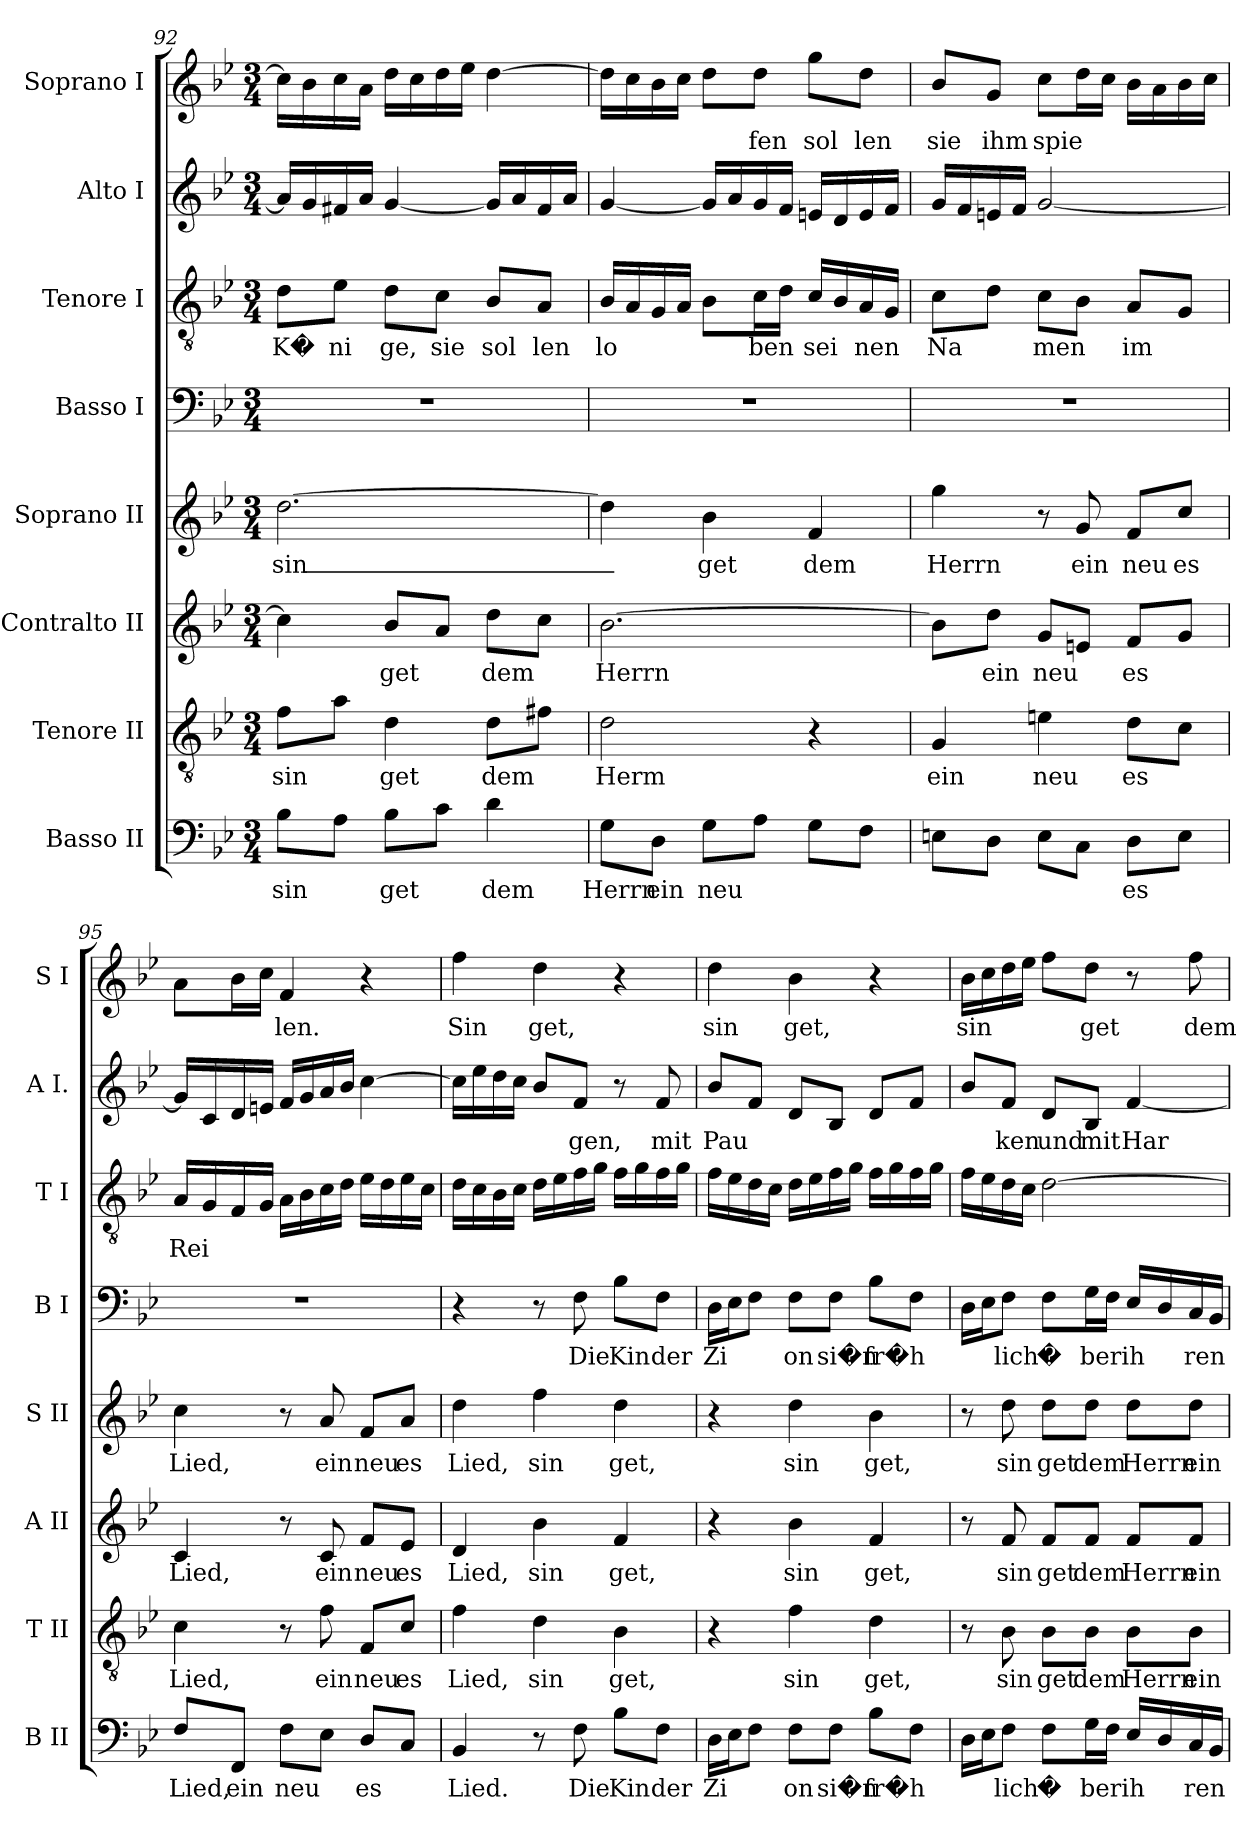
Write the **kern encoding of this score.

**kern	**text	**kern	**text	**kern	**text	**kern	**text	**kern	**text	**kern	**text	**kern	**text	**kern	**text
*part8	*part8	*part7	*part7	*part6	*part6	*part5	*part5	*part4	*part4	*part3	*part3	*part2	*part2	*part1	*part1
*staff8	*staff8	*staff7	*staff7	*staff6	*staff6	*staff5	*staff5	*staff4	*staff4	*staff3	*staff3	*staff2	*staff2	*staff1	*staff1
*I"Basso II	*	*I"Tenore II	*	*I"Contralto II	*	*I"Soprano II	*	*I"Basso I	*	*I"Tenore I	*	*I"Alto I	*	*I"Soprano I	*
*I'B II	*	*I'T II	*	*I'A II	*	*I'S II	*	*I'B I	*	*I'T I	*	*I'A I.	*	*I'S I	*
!!LO:PB:g=z
*clefF4	*	*clefGv2	*	*clefG2	*	*clefG2	*	*clefF4	*	*clefGv2	*	*clefG2	*	*clefG2	*
*k[b-e-]	*	*k[b-e-]	*	*k[b-e-]	*	*k[b-e-]	*	*k[b-e-]	*	*k[b-e-]	*	*k[b-e-]	*	*k[b-e-]	*
*M3/4	*	*M3/4	*	*M3/4	*	*M3/4	*	*M3/4	*	*M3/4	*	*M3/4	*	*M3/4	*
=92	=92	=92	=92	=92	=92	=92	=92	=92	=92	=92	=92	=92	=92	=92	=92
!	!LO:LY:b	!	!LO:LY:b	!	!	!	!LO:LY:b	!	!	!	!LO:LY:b	!	!	!	!
8B-\L	sin	8f\L	sin	4cc\]	.	[2.dd\	sin_	2.r	.	8d\L	K�	16a/LL]	.	16cc\LL]	.
.	.	.	.	.	.	.	.	.	.	.	.	16g/	.	16b-\	.
!	!	!	!	!	!	!	!	!	!	!	!LO:LY:b	!	!	!	!
8A\J	.	8a\J	.	.	.	.	.	.	.	8e-\J	ni	16f#X/	.	16cc\	.
.	.	.	.	.	.	.	.	.	.	.	.	16a/JJ	.	16a\JJ	.
!	!LO:LY:b	!	!LO:LY:b	!	!LO:LY:b	!	!	!	!	!	!LO:LY:b	!	!	!	!
8B-\L	get	4d\	get	8b-/L	get	.	.	.	.	8d\L	ge,	[4g/	.	16dd\LL	.
.	.	.	.	.	.	.	.	.	.	.	.	.	.	16cc\	.
!	!	!	!	!	!	!	!	!	!	!	!LO:LY:b	!	!	!	!
8c\J	.	.	.	8a/J	.	.	.	.	.	8c\J	sie	.	.	16dd\	.
.	.	.	.	.	.	.	.	.	.	.	.	.	.	16ee-\JJ	.
!	!LO:LY:b	!	!LO:LY:b	!	!LO:LY:b	!	!	!	!	!	!LO:LY:b	!	!	!	!
4d\	dem	8d\L	dem	8dd\L	dem	.	.	.	.	8B-/L	sol	16g/LL]	.	[4dd\	.
.	.	.	.	.	.	.	.	.	.	.	.	16a/	.	.	.
!	!	!	!	!	!	!	!	!	!	!	!LO:LY:b	!	!	!	!
.	.	8f#X\J	.	8cc\J	.	.	.	.	.	8A/J	len	16f#/	.	.	.
.	.	.	.	.	.	.	.	.	.	.	.	16a/JJ	.	.	.
=93	=93	=93	=93	=93	=93	=93	=93	=93	=93	=93	=93	=93	=93	=93	=93
!	!LO:LY:b	!	!LO:LY:b	!	!LO:LY:b	!	!	!	!	!	!LO:LY:b	!	!	!	!
8G\L	Herrn	2d\	Herm	[2.b-\	Herrn	4dd\]	.	2.r	.	16B-/LL	lo	[4g/	.	16dd\LL]	.
.	.	.	.	.	.	.	.	.	.	16A/	.	.	.	16cc\	.
!	!LO:LY:b	!	!	!	!	!	!	!	!	!	!	!	!	!	!
8D\J	ein	.	.	.	.	.	.	.	.	16G/	.	.	.	16b-\	.
.	.	.	.	.	.	.	.	.	.	16A/JJ	.	.	.	16cc\JJ	.
!	!LO:LY:b	!	!	!	!	!	!LO:LY:b	!	!	!	!	!	!	!	!
8G\L	neu	.	.	.	.	4b-\	get	.	.	8B-\L	.	16g/LL]	.	8dd\L	.
.	.	.	.	.	.	.	.	.	.	.	.	16a/	.	.	.
!	!	!	!	!	!	!	!	!	!	!	!LO:LY:b	!	!	!	!LO:LY:b
8A\J	.	.	.	.	.	.	.	.	.	16c\L	ben	16g/	.	8dd\J	fen
.	.	.	.	.	.	.	.	.	.	16d\JJ	.	16f/JJ	.	.	.
!	!	!	!	!	!	!	!LO:LY:b	!	!	!	!LO:LY:b	!	!	!	!LO:LY:b
8G\L	.	4r	.	.	.	4f/	dem	.	.	16c/LL	sei	16en/LL	.	8gg\L	sol
.	.	.	.	.	.	.	.	.	.	16B-/	.	16d/	.	.	.
!	!	!	!	!	!	!	!	!	!	!	!LO:LY:b	!	!	!	!LO:LY:b
8F\J	.	.	.	.	.	.	.	.	.	16A/	nen	16e/	.	8dd\J	len
.	.	.	.	.	.	.	.	.	.	16G/JJ	.	16f/JJ	.	.	.
=94	=94	=94	=94	=94	=94	=94	=94	=94	=94	=94	=94	=94	=94	=94	=94
!	!	!	!LO:LY:b	!	!	!	!LO:LY:b	!	!	!	!LO:LY:b	!	!	!	!LO:LY:b
8En\L	.	4G/	ein	8b-\L]	.	4gg\	Herrn	2.r	.	8c\L	Na	16g/LL	.	8b-/L	sie
.	.	.	.	.	.	.	.	.	.	.	.	16f/	.	.	.
!	!	!	!	!	!LO:LY:b	!	!	!	!	!	!	!	!	!	!LO:LY:b
8D\J	.	.	.	8dd\J	ein	.	.	.	.	8d\J	.	16en/	.	8g/J	ihm
.	.	.	.	.	.	.	.	.	.	.	.	16f/JJ	.	.	.
!	!	!	!LO:LY:b	!	!LO:LY:b	!	!	!	!	!	!LO:LY:b	!	!	!	!LO:LY:b
8E\L	.	4en\	neu	8g/L	neu	8r	.	.	.	8c\L	men	[2g/	.	8cc\L	spie
!	!	!	!	!	!	!	!LO:LY:b	!	!	!	!	!	!	!	!
8C\J	.	.	.	8en/J	.	8g/	ein	.	.	8B-\J	.	.	.	16dd\L	.
.	.	.	.	.	.	.	.	.	.	.	.	.	.	16cc\JJ	.
!	!LO:LY:b	!	!LO:LY:b	!	!LO:LY:b	!	!LO:LY:b	!	!	!	!LO:LY:b	!	!	!	!
8D\L	es	8d\L	es	8f/L	es	8f/L	neu	.	.	8A/L	im	.	.	16b-\LL	.
.	.	.	.	.	.	.	.	.	.	.	.	.	.	16a\	.
!	!	!	!	!	!	!	!LO:LY:b	!	!	!	!	!	!	!	!
8E\J	.	8c\J	.	8g/J	.	8cc/J	es	.	.	8G/J	.	.	.	16b-\	.
.	.	.	.	.	.	.	.	.	.	.	.	.	.	16cc\JJ	.
!!LO:PB:g=z
=95	=95	=95	=95	=95	=95	=95	=95	=95	=95	=95	=95	=95	=95	=95	=95
!	!LO:LY:b	!	!LO:LY:b	!	!LO:LY:b	!	!LO:LY:b	!	!	!	!LO:LY:b	!	!	!	!
8F/L	Lied,	4c\	Lied,	4c/	Lied,	4cc\	Lied,	2.r	.	16A/LL	Rei	16g/LL]	.	8a\L	.
.	.	.	.	.	.	.	.	.	.	16G/	.	16c/	.	.	.
!	!LO:LY:b	!	!	!	!	!	!	!	!	!	!	!	!	!	!
8FF/J	ein	.	.	.	.	.	.	.	.	16F/	.	16d/	.	16b-\L	.
.	.	.	.	.	.	.	.	.	.	16G/JJ	.	16en/JJ	.	16cc\JJ	.
!	!LO:LY:b	!	!	!	!	!	!	!	!	!	!	!	!	!	!LO:LY:b
8F\L	neu	8r	.	8r	.	8r	.	.	.	16A\LL	.	16f/LL	.	4f/	len.
.	.	.	.	.	.	.	.	.	.	16B-\	.	16g/	.	.	.
!	!	!	!LO:LY:b	!	!LO:LY:b	!	!LO:LY:b	!	!	!	!	!	!	!	!
8E-\J	.	8f\	ein	8c/	ein	8a/	ein	.	.	16c\	.	16a/	.	.	.
.	.	.	.	.	.	.	.	.	.	16d\JJ	.	16b-/JJ	.	.	.
!	!LO:LY:b	!	!LO:LY:b	!	!LO:LY:b	!	!LO:LY:b	!	!	!	!	!	!	!	!
8D/L	es	8F/L	neu	8f/L	neu	8f/L	neu	.	.	16e-\LL	.	[4cc\	.	4r	.
.	.	.	.	.	.	.	.	.	.	16d\	.	.	.	.	.
!	!	!	!LO:LY:b	!	!LO:LY:b	!	!LO:LY:b	!	!	!	!	!	!	!	!
8C/J	.	8c/J	es	8e-/J	es	8a/J	es	.	.	16e-\	.	.	.	.	.
.	.	.	.	.	.	.	.	.	.	16c\JJ	.	.	.	.	.
=96	=96	=96	=96	=96	=96	=96	=96	=96	=96	=96	=96	=96	=96	=96	=96
!	!LO:LY:b	!	!LO:LY:b	!	!LO:LY:b	!	!LO:LY:b	!	!	!	!	!	!	!	!LO:LY:b
4BB-/	Lied.	4f\	Lied,	4d/	Lied,	4dd\	Lied,	4r	.	16d\LL	.	16cc\LL]	.	4ff\	Sin
.	.	.	.	.	.	.	.	.	.	16c\	.	16ee-\	.	.	.
.	.	.	.	.	.	.	.	.	.	16B-\	.	16dd\	.	.	.
.	.	.	.	.	.	.	.	.	.	16c\JJ	.	16cc\JJ	.	.	.
!	!	!	!LO:LY:b	!	!LO:LY:b	!	!LO:LY:b	!	!	!	!	!	!	!	!LO:LY:b
8r	.	4d\	sin	4b-\	sin	4ff\	sin	8r	.	16d\LL	.	8b-/L	.	4dd\	get,
.	.	.	.	.	.	.	.	.	.	16e-\	.	.	.	.	.
!	!LO:LY:b	!	!	!	!	!	!	!	!LO:LY:b	!	!	!	!LO:LY:b	!	!
8F\	Die	.	.	.	.	.	.	8F\	Die	16f\	.	8f/J	gen,	.	.
.	.	.	.	.	.	.	.	.	.	16g\JJ	.	.	.	.	.
!	!LO:LY:b	!	!LO:LY:b	!	!LO:LY:b	!	!LO:LY:b	!	!LO:LY:b	!	!	!	!	!	!
8B-\L	Kin	4B-\	get,	4f/	get,	4dd\	get,	8B-\L	Kin	16f\LL	.	8r	.	4r	.
.	.	.	.	.	.	.	.	.	.	16g\	.	.	.	.	.
!	!LO:LY:b	!	!	!	!	!	!	!	!LO:LY:b	!	!	!	!LO:LY:b	!	!
8F\J	der	.	.	.	.	.	.	8F\J	der	16f\	.	8f/	mit	.	.
.	.	.	.	.	.	.	.	.	.	16g\JJ	.	.	.	.	.
=97	=97	=97	=97	=97	=97	=97	=97	=97	=97	=97	=97	=97	=97	=97	=97
!	!LO:LY:b	!	!	!	!	!	!	!	!LO:LY:b	!	!	!	!LO:LY:b	!	!LO:LY:b
16D\LL	Zi	4r	.	4r	.	4r	.	16D\LL	Zi	16f\LL	.	8b-/L	Pau	4dd\	sin
16E-\J	.	.	.	.	.	.	.	16E-\J	.	16e-\	.	.	.	.	.
8F\J	.	.	.	.	.	.	.	8F\J	.	16d\	.	8f/J	.	.	.
.	.	.	.	.	.	.	.	.	.	16c\JJ	.	.	.	.	.
!	!LO:LY:b	!	!LO:LY:b	!	!LO:LY:b	!	!LO:LY:b	!	!LO:LY:b	!	!	!	!	!	!LO:LY:b
8F\L	on	4f\	sin	4b-\	sin	4dd\	sin	8F\L	on	16d\LL	.	8d/L	.	4b-\	get,
.	.	.	.	.	.	.	.	.	.	16e-\	.	.	.	.	.
!	!LO:LY:b	!	!	!	!	!	!	!	!LO:LY:b	!	!	!	!	!	!
8F\J	si�n	.	.	.	.	.	.	8F\J	si�n	16f\	.	8B-/J	.	.	.
.	.	.	.	.	.	.	.	.	.	16g\JJ	.	.	.	.	.
!	!LO:LY:b	!	!LO:LY:b	!	!LO:LY:b	!	!LO:LY:b	!	!LO:LY:b	!	!	!	!	!	!
8B-\L	fr�h	4d\	get,	4f/	get,	4b-\	get,	8B-\L	fr�h	16f\LL	.	8d/L	.	4r	.
.	.	.	.	.	.	.	.	.	.	16g\	.	.	.	.	.
8F\J	.	.	.	.	.	.	.	8F\J	.	16f\	.	8f/J	.	.	.
.	.	.	.	.	.	.	.	.	.	16g\JJ	.	.	.	.	.
!!LO:PB:g=z
=98	=98	=98	=98	=98	=98	=98	=98	=98	=98	=98	=98	=98	=98	=98	=98
!	!	!	!	!	!	!	!	!	!	!	!	!	!	!	!LO:LY:b
16D\LL	.	8r	.	8r	.	8r	.	16D\LL	.	16f\LL	.	8b-/L	.	16b-\LL	sin
16E-\J	.	.	.	.	.	.	.	16E-\J	.	16e-\	.	.	.	16cc\	.
!	!LO:LY:b	!	!LO:LY:b	!	!LO:LY:b	!	!LO:LY:b	!	!LO:LY:b	!	!	!	!LO:LY:b	!	!
8F\J	lich	8B-\	sin	8f/	sin	8dd\	sin	8F\J	lich	16d\	.	8f/J	ken	16dd\	.
.	.	.	.	.	.	.	.	.	.	16c\JJ	.	.	.	16ee-\JJ	.
!	!LO:LY:b	!	!LO:LY:b	!	!LO:LY:b	!	!LO:LY:b	!	!LO:LY:b	!	!	!	!LO:LY:b	!	!
8F\L	�	8B-\L	get	8f/L	get	8dd\L	get	8F\L	�	[2d\	.	8d/L	und	8ff\L	.
!	!LO:LY:b	!	!LO:LY:b	!	!LO:LY:b	!	!LO:LY:b	!	!LO:LY:b	!	!	!	!LO:LY:b	!	!LO:LY:b
16G\L	ber	8B-\J	dem	8f/J	dem	8dd\J	dem	16G\L	ber	.	.	8B-/J	mit	8dd\J	get
16F\JJ	.	.	.	.	.	.	.	16F\JJ	.	.	.	.	.	.	.
!	!LO:LY:b	!	!LO:LY:b	!	!LO:LY:b	!	!LO:LY:b	!	!LO:LY:b	!	!	!	!LO:LY:b	!	!
16E-/LL	ih	8B-\L	Herrn	8f/L	Herrn	8dd\L	Herrn	16E-/LL	ih	.	.	[4f/	Har	8r	.
16D/	.	.	.	.	.	.	.	16D/	.	.	.	.	.	.	.
!	!LO:LY:b	!	!LO:LY:b	!	!LO:LY:b	!	!LO:LY:b	!	!LO:LY:b	!	!	!	!	!	!LO:LY:b
16C/	ren	8B-\J	ein	8f/J	ein	8dd\J	ein	16C/	ren	.	.	.	.	8ff\	dem
16BB-/JJ	.	.	.	.	.	.	.	16BB-/JJ	.	.	.	.	.	.	.
=	=	=	=	=	=	=	=	=	=	=	=	=	=	=	=
*-	*-	*-	*-	*-	*-	*-	*-	*-	*-	*-	*-	*-	*-	*-	*-
